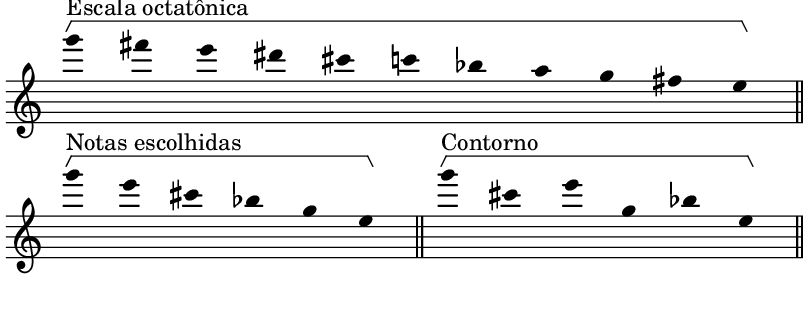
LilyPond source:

\version "2.11.64"

\include "../config/lib.ly"

\score {
  \new Staff \with {
    \remove "Time_signature_engraver"
    \remove "Bar_number_engraver"
  }{
      \override Stem #'transparent = ##t
      \relative c'''' {
        \time 11/4
        \bracketUp
        g4\startGroup^\markup{Escala octatônica} fis e dis cis c bes a g4 fis e\stopGroup \bar "||"
        \time 6/4
        \break
        g'\startGroup^\markup{Notas escolhidas} e cis bes g e\stopGroup \bar "||"
        g'\startGroup^\markup{Contorno} cis, e g, bes e,\stopGroup \bar "||"
      }
    }
  \layout {
    \context {
      \Staff \consists "Horizontal_bracket_engraver"
    }
    \context {
      \Score
      \remove "Bar_number_engraver"
    }
  }
}
\paper {
  paper-width = 13.6\cm
  paper-height = 5.3\cm
  line-width = 13.5\cm
  top-margin = -.2\cm
  left-margin = .1\cm
  bottom-margin = -2\cm
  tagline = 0
  indent = #0
  print-page-number = #'nil
}
